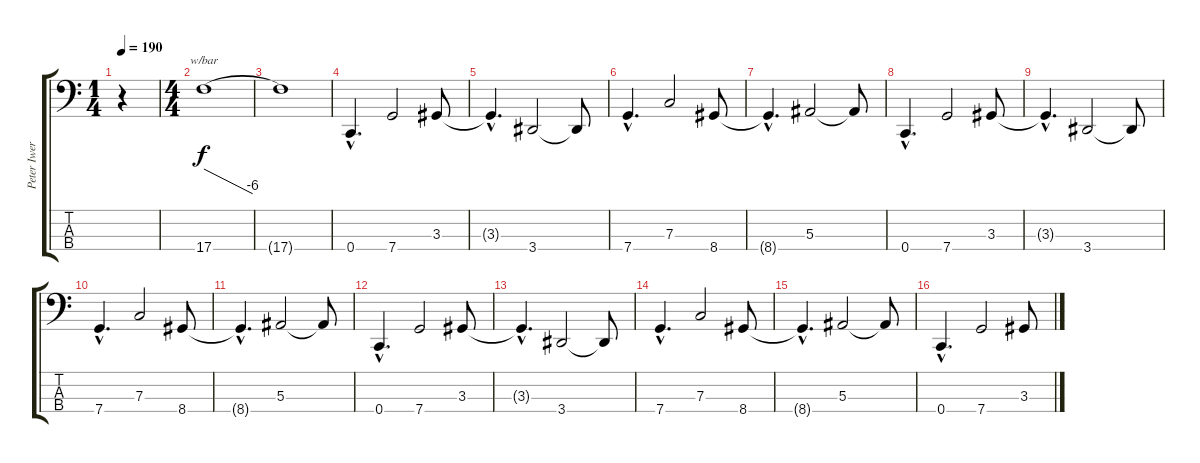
\track ("Peter Iwers" "Peter Iwer") {instrument electricbassfinger}
\staff {score tabs}
\tuning (Eb2 Bb1 F1 C1) {hide}
\ts (1 4)
\tempo 190
\clef f4
\ks c
r.4{dy f instrument electricbassfinger} |
\ts (4 4)
17.4.1{tbe (dive default 0 0 60 -24)} |
17.4{t}.1 |
0.4{hac}.4{d} 7.4.2 3.3.8 |
3.3{hac t}.4{d} 3.4.2 3.4{t}.8 |
7.4{hac}.4{d} 7.3.2 8.4.8 |
8.4{hac t}.4{d} 5.3.2 5.3{t}.8 |
0.4{hac}.4{d} 7.4.2 3.3.8 |
3.3{hac t}.4{d} 3.4.2 3.4{t}.8 |
7.4{hac}.4{d} 7.3.2 8.4.8 |
8.4{hac t}.4{d} 5.3.2 5.3{t}.8 |
0.4{hac}.4{d} 7.4.2 3.3.8 |
3.3{hac t}.4{d} 3.4.2 3.4{t}.8 |
7.4{hac}.4{d} 7.3.2 8.4.8 |
8.4{hac t}.4{d} 5.3.2 5.3{t}.8 |
0.4{hac}.4{d} 7.4.2 3.3.8
